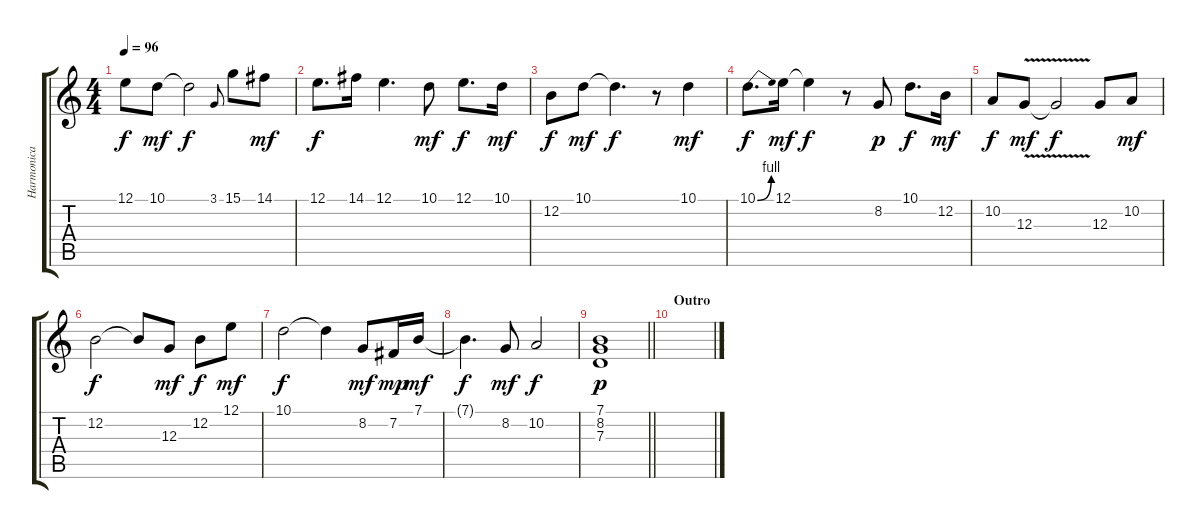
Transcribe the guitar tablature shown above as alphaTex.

\track ("Harmonica" "Harmonica") {instrument harmonica}
\staff {score tabs}
\tuning (E4 B3 G3 D3 A2 E2) {hide}
\ts (4 4)
\tempo 96
\clef g2
\ks c
12.1.8{dy f} 10.1.8{dy mf} 10.1{t}.2{dy f} 3.1.8{gr onbeat} 15.1.8 14.1.8{dy mf} |
12.1.8{d dy f} 14.1.16 12.1.4{d} 10.1.8{dy mf} 12.1.8{d dy f} 10.1.16{dy mf} |
12.2.8{dy f} 10.1.8{dy mf} 10.1{t}.4{d dy f} r.8 10.1.4{dy mf} |
10.1{be (bend 0 0 60 4)}.8{d dy f} 12.1.16{dy mf} 12.1{t}.4{dy f} r.8 8.2.8{dy p} 10.1.8{d dy f} 12.2.16{dy mf} |
10.2.8{dy f} 12.3{v}.8{dy mf} 12.3{t}.2{dy f} 12.3.8 10.2.8{dy mf} |
12.2.2{dy f} 12.2{t}.8 12.3.8{dy mf} 12.2.8{dy f} 12.1.8{dy mf} |
10.1.2{dy f} 10.1{t}.4 8.2.8{dy mf} 7.2.16{dy mp} 7.1.16{dy mf} |
7.1{t}.4{d dy f} 8.2.8{dy mf} 10.2.2{dy f} |
\barLineRight lightlight
(7.1 8.2 7.3).1{dy p volume 0} |
\section ("" "Outro")
